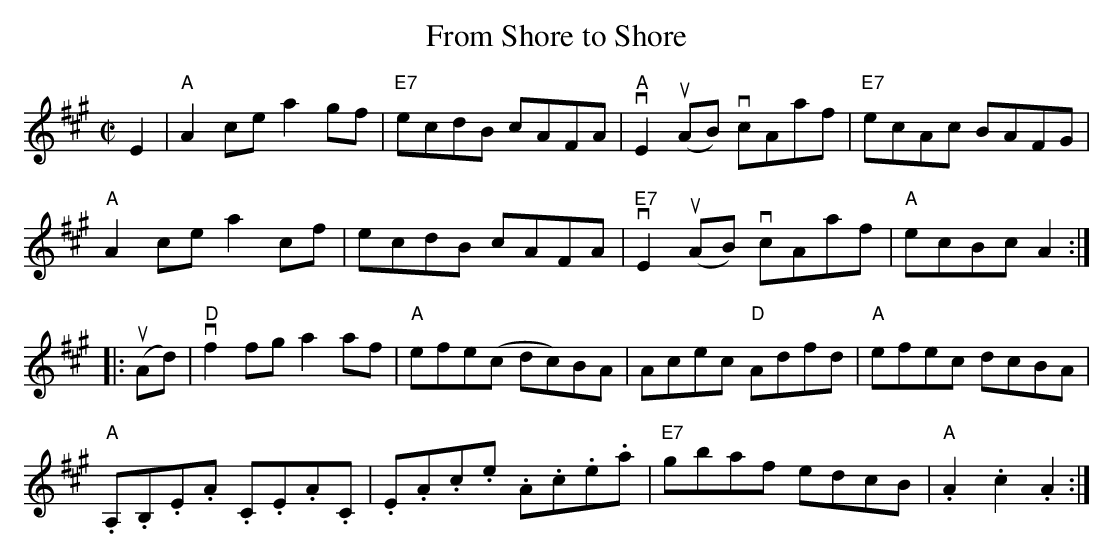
X:1
T:From Shore to Shore
M:C|
Q:180
K:A
E2|\
"A"A2 ce a2gf|"E7" ecdB cAFA|"A"vE2(uAB) vcAaf|"E7"ecAc BAFG|
"A"A2ce a2cf|ecdB cAFA|"E7"vE2(uAB) vcAaf|"A"ecBc A2::
(uAd)|\
"D"vf2fg a2af|"A"efe(c dc)BA|Acec "D"Adfd|"A"efec dcBA|
"A".A,.B,.E.A .C.E.A.C|.E.A.c.e .A.c.e.a|"E7"gbaf edcB|"A".A2.c2 .A2:|
